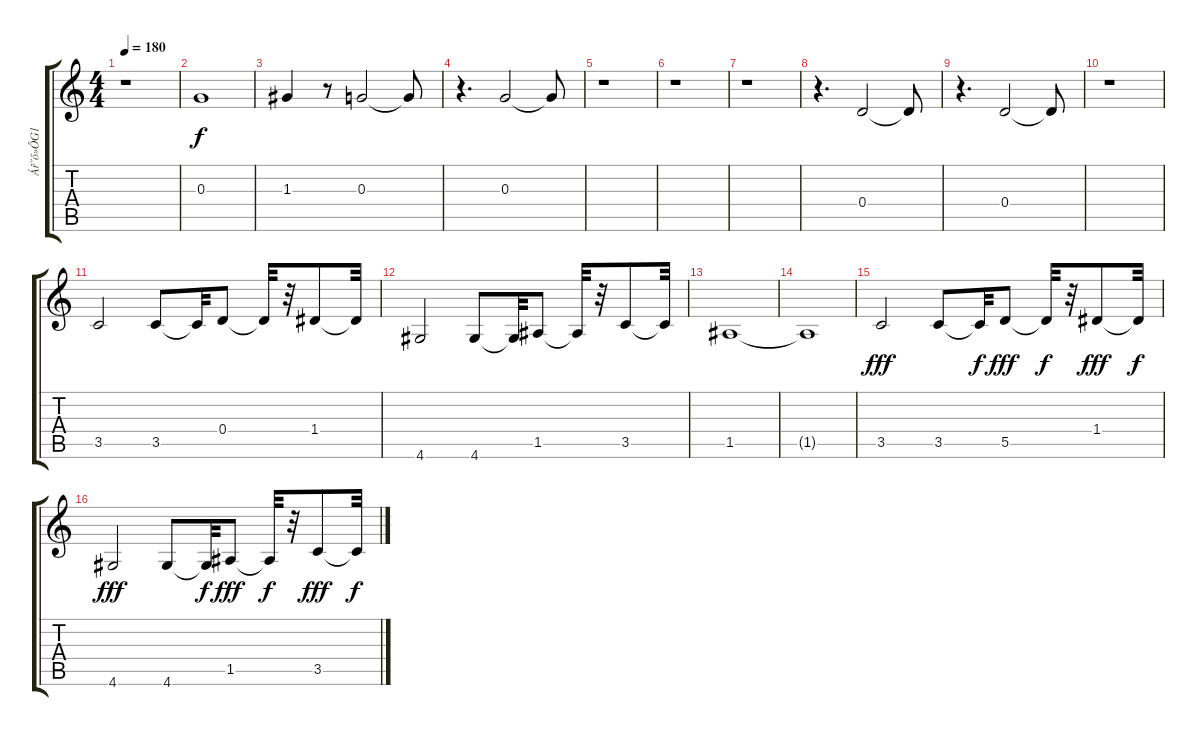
\track ("Ář˝ő»ÔG1" "Ář˝ő»ÔG1") {instrument distortionguitar}
\staff {score tabs}
\tuning (E4 B3 G3 D3 A2 E2) {hide}
\ts (4 4)
\tempo 180
\clef g2
\ks c
r.1{dy f} |
0.3.1 |
1.3.4 r.8 0.3.2 0.3{t}.8 |
r.4{d} 0.3.2 0.3{t}.8 |
r.1 |
r.1 |
r.1 |
r.4{d} 0.4.2 0.4{t}.8 |
r.4{d} 0.4.2 0.4{t}.8 |
r.1 |
3.5.2{volume 16 instrument distortionguitar} 3.5.8 3.5{t}.32 0.4.8 0.4{t}.32 r.32 1.4.8 1.4{t}.32 |
4.6.2 4.6.8 4.6{t}.32 1.5.8 1.5{t}.32 r.32 3.5.8 3.5{t}.32 |
1.5.1 |
1.5{t}.1 |
3.5.2{dy fff} 3.5.8 3.5{t}.32{dy f} 5.5.8{dy fff} 5.5{t}.32{dy f} r.32 1.4.8{dy fff} 1.4{t}.32{dy f} |
4.6.2{dy fff} 4.6.8 4.6{t}.32{dy f} 1.5.8{dy fff} 1.5{t}.32{dy f} r.32 3.5.8{dy fff} 3.5{t}.32{dy f}
